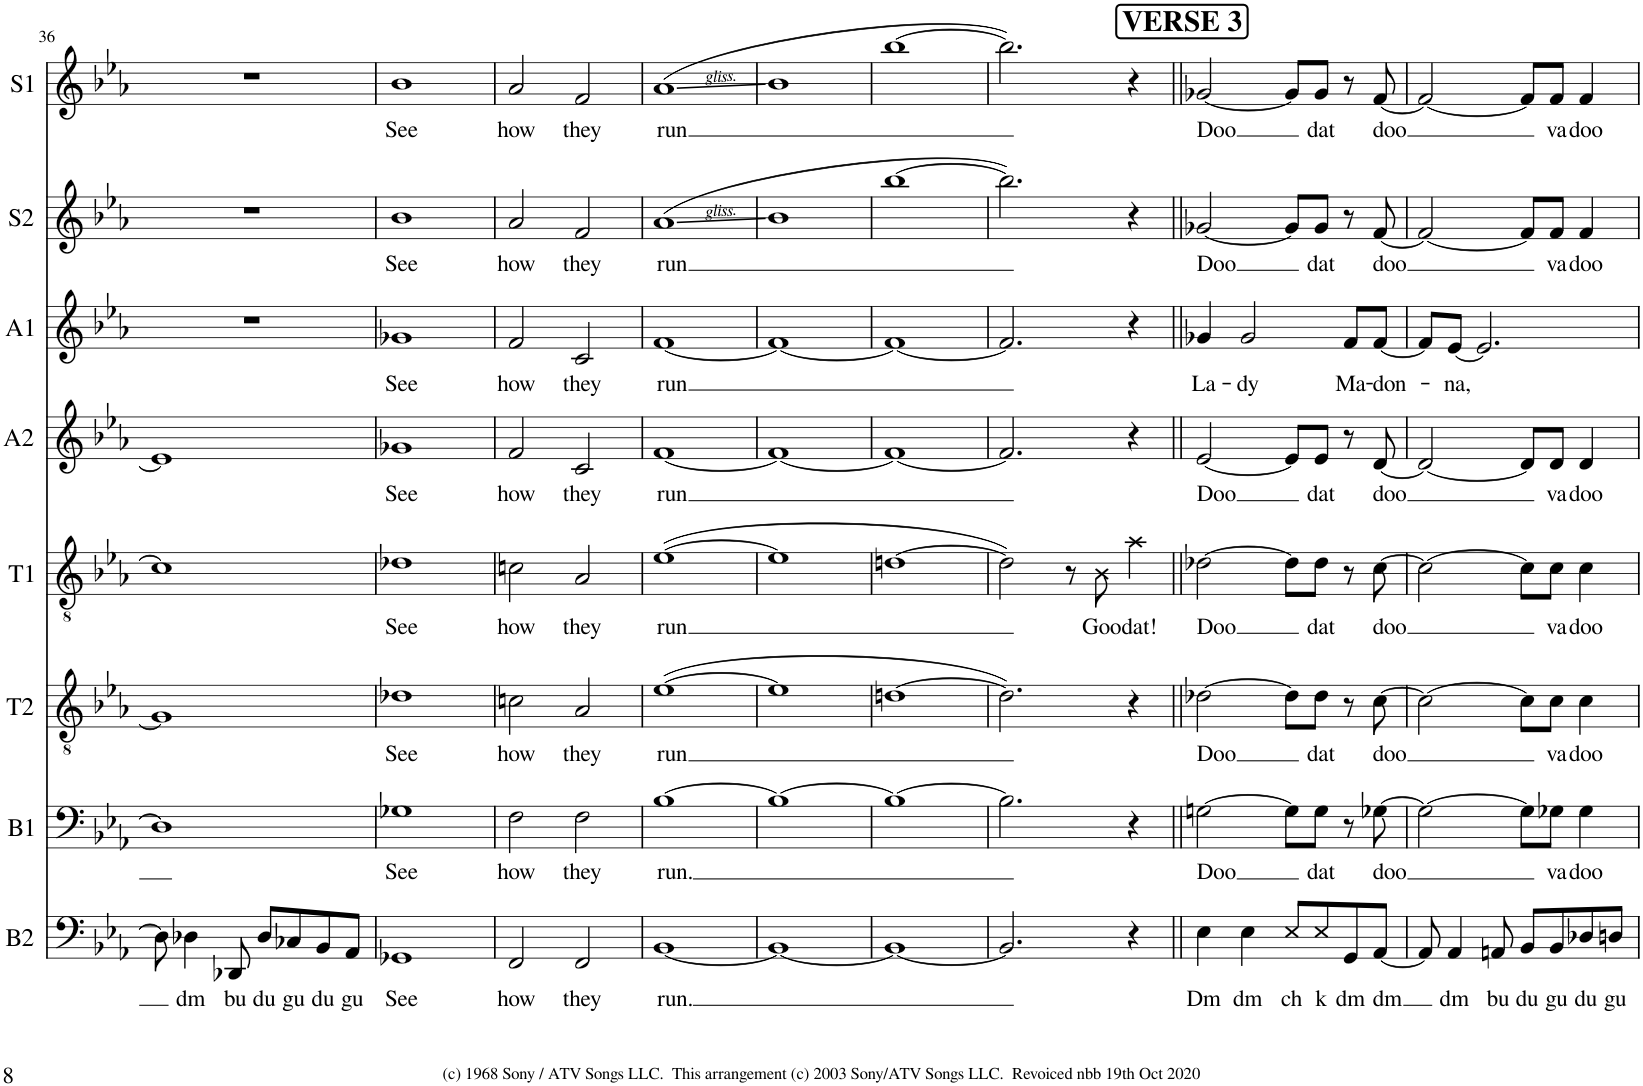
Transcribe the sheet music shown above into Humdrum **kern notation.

**kern	**text	**kern	**text	**kern	**text	**kern	**text	**kern	**text	**kern	**text	**kern	**text	**kern	**text
*part8	*part8	*part7	*part7	*part6	*part6	*part5	*part5	*part4	*part4	*part3	*part3	*part2	*part2	*part1	*part1
*staff8	*staff8	*staff7	*staff7	*staff6	*staff6	*staff5	*staff5	*staff4	*staff4	*staff3	*staff3	*staff2	*staff2	*staff1	*staff1
*I"Bass 2	*	*I"Bass 1	*	*I"Tenor 2	*	*I"Tenor 1	*	*I"Alto 2	*	*I"Alto 1	*	*I"Soprano 2	*	*I"Soprano 1	*
*I'B2	*	*I'B1	*	*I'T2	*	*I'T1	*	*I'A2	*	*I'A1	*	*I'S2	*	*I'S1	*
!!LO:PB:g=z
*clefF4	*	*clefF4	*	*clefGv2	*	*clefGv2	*	*clefG2	*	*clefG2	*	*clefG2	*	*clefG2	*
*k[b-e-a-]	*	*k[b-e-a-]	*	*k[b-e-a-]	*	*k[b-e-a-]	*	*k[b-e-a-]	*	*k[b-e-a-]	*	*k[b-e-a-]	*	*k[b-e-a-]	*
*M4/4	*	*M4/4	*	*M4/4	*	*M4/4	*	*M4/4	*	*M4/4	*	*M4/4	*	*M4/4	*
=36	=36	=36	=36	=36	=36	=36	=36	=36	=36	=36	=36	=36	=36	=36	=36
8D-\]	.	1D-]	.	1G-]	.	1c-]	.	1e-]	.	1r	.	1r	.	1r	.
!	!LO:LY:b	!	!	!	!	!	!	!	!	!	!	!	!	!	!
4D-X\	dm	.	.	.	.	.	.	.	.	.	.	.	.	.	.
!	!LO:LY:b	!	!	!	!	!	!	!	!	!	!	!	!	!	!
8DD-X/	bu	.	.	.	.	.	.	.	.	.	.	.	.	.	.
!	!LO:LY:b	!	!	!	!	!	!	!	!	!	!	!	!	!	!
8D-/L	du	.	.	.	.	.	.	.	.	.	.	.	.	.	.
!	!LO:LY:b	!	!	!	!	!	!	!	!	!	!	!	!	!	!
8C-X/	gu	.	.	.	.	.	.	.	.	.	.	.	.	.	.
!	!LO:LY:b	!	!	!	!	!	!	!	!	!	!	!	!	!	!
8BB-/	du	.	.	.	.	.	.	.	.	.	.	.	.	.	.
!	!LO:LY:b	!	!	!	!	!	!	!	!	!	!	!	!	!	!
8AA-/J	gu	.	.	.	.	.	.	.	.	.	.	.	.	.	.
=37	=37	=37	=37	=37	=37	=37	=37	=37	=37	=37	=37	=37	=37	=37	=37
!	!LO:LY:b	!	!LO:LY:b	!	!LO:LY:b	!	!LO:LY:b	!	!LO:LY:b	!	!LO:LY:b	!	!LO:LY:b	!	!LO:LY:b
1GG-X	See	1G-X	See	1d-X	See	1d-X	See	1g-X	See	1g-X	See	1b-	See	1b-	See
=38	=38	=38	=38	=38	=38	=38	=38	=38	=38	=38	=38	=38	=38	=38	=38
!	!LO:LY:b	!	!LO:LY:b	!	!LO:LY:b	!	!LO:LY:b	!	!LO:LY:b	!	!LO:LY:b	!	!LO:LY:b	!	!LO:LY:b
2FF/	how	2F\	how	2cn\	how	2cn\	how	2f/	how	2f/	how	2a-/	how	2a-/	how
!	!LO:LY:b	!	!LO:LY:b	!	!LO:LY:b	!	!LO:LY:b	!	!LO:LY:b	!	!LO:LY:b	!	!LO:LY:b	!	!LO:LY:b
2FF/	they	2F\	they	2A-/	they	2A-/	they	2c/	they	2c/	they	2f/	they	2f/	they
=39	=39	=39	=39	=39	=39	=39	=39	=39	=39	=39	=39	=39	=39	=39	=39
!	!LO:LY:b	!	!LO:LY:b	!	!LO:LY:b	!	!LO:LY:b	!	!LO:LY:b	!	!LO:LY:b	!	!LO:LY:b	!	!LO:LY:b
[1BB-	run.	[1B-	run.	([1e-	run	([1e-	run	[1f	run	[1f	run	(1a-	run	(1a-	run
=40	=40	=40	=40	=40	=40	=40	=40	=40	=40	=40	=40	=40	=40	=40	=40
1BB-_	.	1B-_	.	1e-]	.	1e-]	.	1f_	.	1f_	.	1b-	.	1b-	.
=41	=41	=41	=41	=41	=41	=41	=41	=41	=41	=41	=41	=41	=41	=41	=41
1BB-_	.	1B-_	.	[1dn	.	[1dn	.	1f_	.	1f_	.	[1bb-	.	[1bb-	.
=42	=42	=42	=42	=42	=42	=42	=42	=42	=42	=42	=42	=42	=42	=42	=42
2.BB-/]	.	2.B-\]	.	2.d\])	.	2d\])	.	2.f/]	.	2.f/]	.	2.bb-\])	.	2.bb-\])	.
.	.	.	.	.	.	8r	.	.	.	.	.	.	.	.	.
!	!	!	!	!	!	!	!LO:LY:b	!	!	!	!	!	!	!	!
.	.	.	.	.	.	8B-\	Goo	.	.	.	.	.	.	.	.
!	!	!	!	!	!	!	!LO:LY:b	!	!	!	!	!	!	!	!
4r	.	4r	.	4r	.	4a-\	dat!	4r	.	4r	.	4r	.	4r	.
!!LO:REH:place=s1:a:B:cj:fs=14:t=VERSE 3
=43||	=43||	=43||	=43||	=43||	=43||	=43||	=43||	=43||	=43||	=43||	=43||	=43||	=43||	=43||	=43||
!	!LO:LY:b	!	!LO:LY:b	!	!LO:LY:b	!	!LO:LY:b	!	!LO:LY:b	!	!LO:LY:b	!	!LO:LY:b	!	!LO:LY:b
4E-\	Dm	[2Gn\	Doo	[2d-X\	Doo	[2d-X\	Doo	[2e-/	Doo	4g-X/	La-	[2g-X/	Doo	[2g-X/	Doo
!	!LO:LY:b	!	!	!	!	!	!	!	!	!	!LO:LY:b	!	!	!	!
4E-\	dm	.	.	.	.	.	.	.	.	2g-/	-dy	.	.	.	.
!	!LO:LY:b	!	!	!	!	!	!	!	!	!	!	!	!	!	!
8E-/L	ch	8G\L]	.	8d-\L]	.	8d-\L]	.	8e-/L]	.	.	.	8g-/L]	.	8g-/L]	.
!	!LO:LY:b	!	!LO:LY:b	!	!LO:LY:b	!	!LO:LY:b	!	!LO:LY:b	!	!	!	!LO:LY:b	!	!LO:LY:b
8E-/	k	8G\J	dat	8d-\J	dat	8d-\J	dat	8e-/J	dat	.	.	8g-/J	dat	8g-/J	dat
!	!LO:LY:b	!	!	!	!	!	!	!	!	!	!LO:LY:b	!	!	!	!
8GG/	dm	8r	.	8r	.	8r	.	8r	.	8f/L	Ma-	8r	.	8r	.
!	!LO:LY:b	!	!LO:LY:b	!	!LO:LY:b	!	!LO:LY:b	!	!LO:LY:b	!	!LO:LY:b	!	!LO:LY:b	!	!LO:LY:b
[8AA-/J	dm	[8G-X\	doo	[8c\	doo	[8c\	doo	[8d/	doo	[8f/J	-don-	[8f/	doo	[8f/	doo
=44	=44	=44	=44	=44	=44	=44	=44	=44	=44	=44	=44	=44	=44	=44	=44
8AA-/]	.	2G-\_	.	2c\_	.	2c\_	.	2d/_	.	8f/L]	.	2f/_	.	2f/_	.
!	!LO:LY:b	!	!	!	!	!	!	!	!	!	!LO:LY:b	!	!	!	!
4AA-/	dm	.	.	.	.	.	.	.	.	[8e-/J	-na,	.	.	.	.
.	.	.	.	.	.	.	.	.	.	2.e-/]	.	.	.	.	.
!	!LO:LY:b	!	!	!	!	!	!	!	!	!	!	!	!	!	!
8AAn/	bu	.	.	.	.	.	.	.	.	.	.	.	.	.	.
!	!LO:LY:b	!	!	!	!	!	!	!	!	!	!	!	!	!	!
8BB-/L	du	8G-\L]	.	8c\L]	.	8c\L]	.	8d/L]	.	.	.	8f/L]	.	8f/L]	.
!	!LO:LY:b	!	!LO:LY:b	!	!LO:LY:b	!	!LO:LY:b	!	!LO:LY:b	!	!	!	!LO:LY:b	!	!LO:LY:b
8BB-/	gu	8G-X\J	va	8c\J	va	8c\J	va	8d/J	va	.	.	8f/J	va	8f/J	va
!	!LO:LY:b	!	!LO:LY:b	!	!LO:LY:b	!	!LO:LY:b	!	!LO:LY:b	!	!	!	!LO:LY:b	!	!LO:LY:b
8D-X/	du	4G-\	doo	4c\	doo	4c\	doo	4d/	doo	.	.	4f/	doo	4f/	doo
!	!LO:LY:b	!	!	!	!	!	!	!	!	!	!	!	!	!	!
8Dn/J	gu	.	.	.	.	.	.	.	.	.	.	.	.	.	.
=	=	=	=	=	=	=	=	=	=	=	=	=	=	=	=
*-	*-	*-	*-	*-	*-	*-	*-	*-	*-	*-	*-	*-	*-	*-	*-
